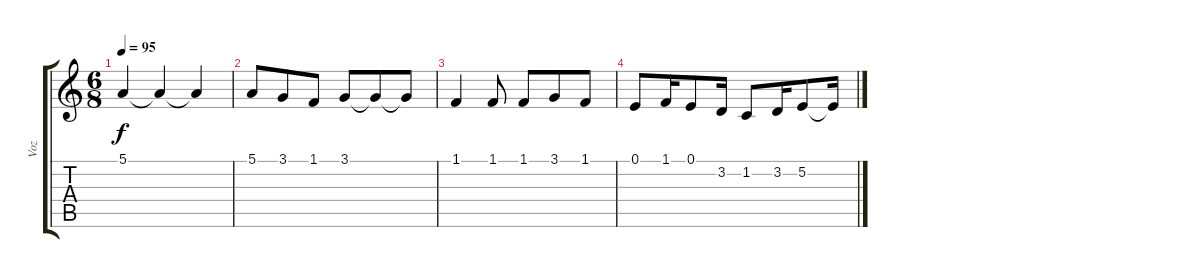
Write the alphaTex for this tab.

\track ("Voz" "Voz") {instrument trumpet}
\staff {score tabs}
\tuning (E4 B3 G3 D3 A2 E2) {hide}
\ts (6 8)
\tempo 95
\clef g2
\ks c
5.1.4{dy f} 5.1{t}.4 5.1{t}.4 |
5.1.8 3.1.8 1.1.8 3.1.8 3.1{t}.8 3.1{t}.8 |
1.1.4 1.1.8 1.1.8 3.1.8 1.1.8 |
0.1.8 1.1.16 0.1.8 3.2.16 1.2.8 3.2.16 5.2.8 5.2{t}.16
